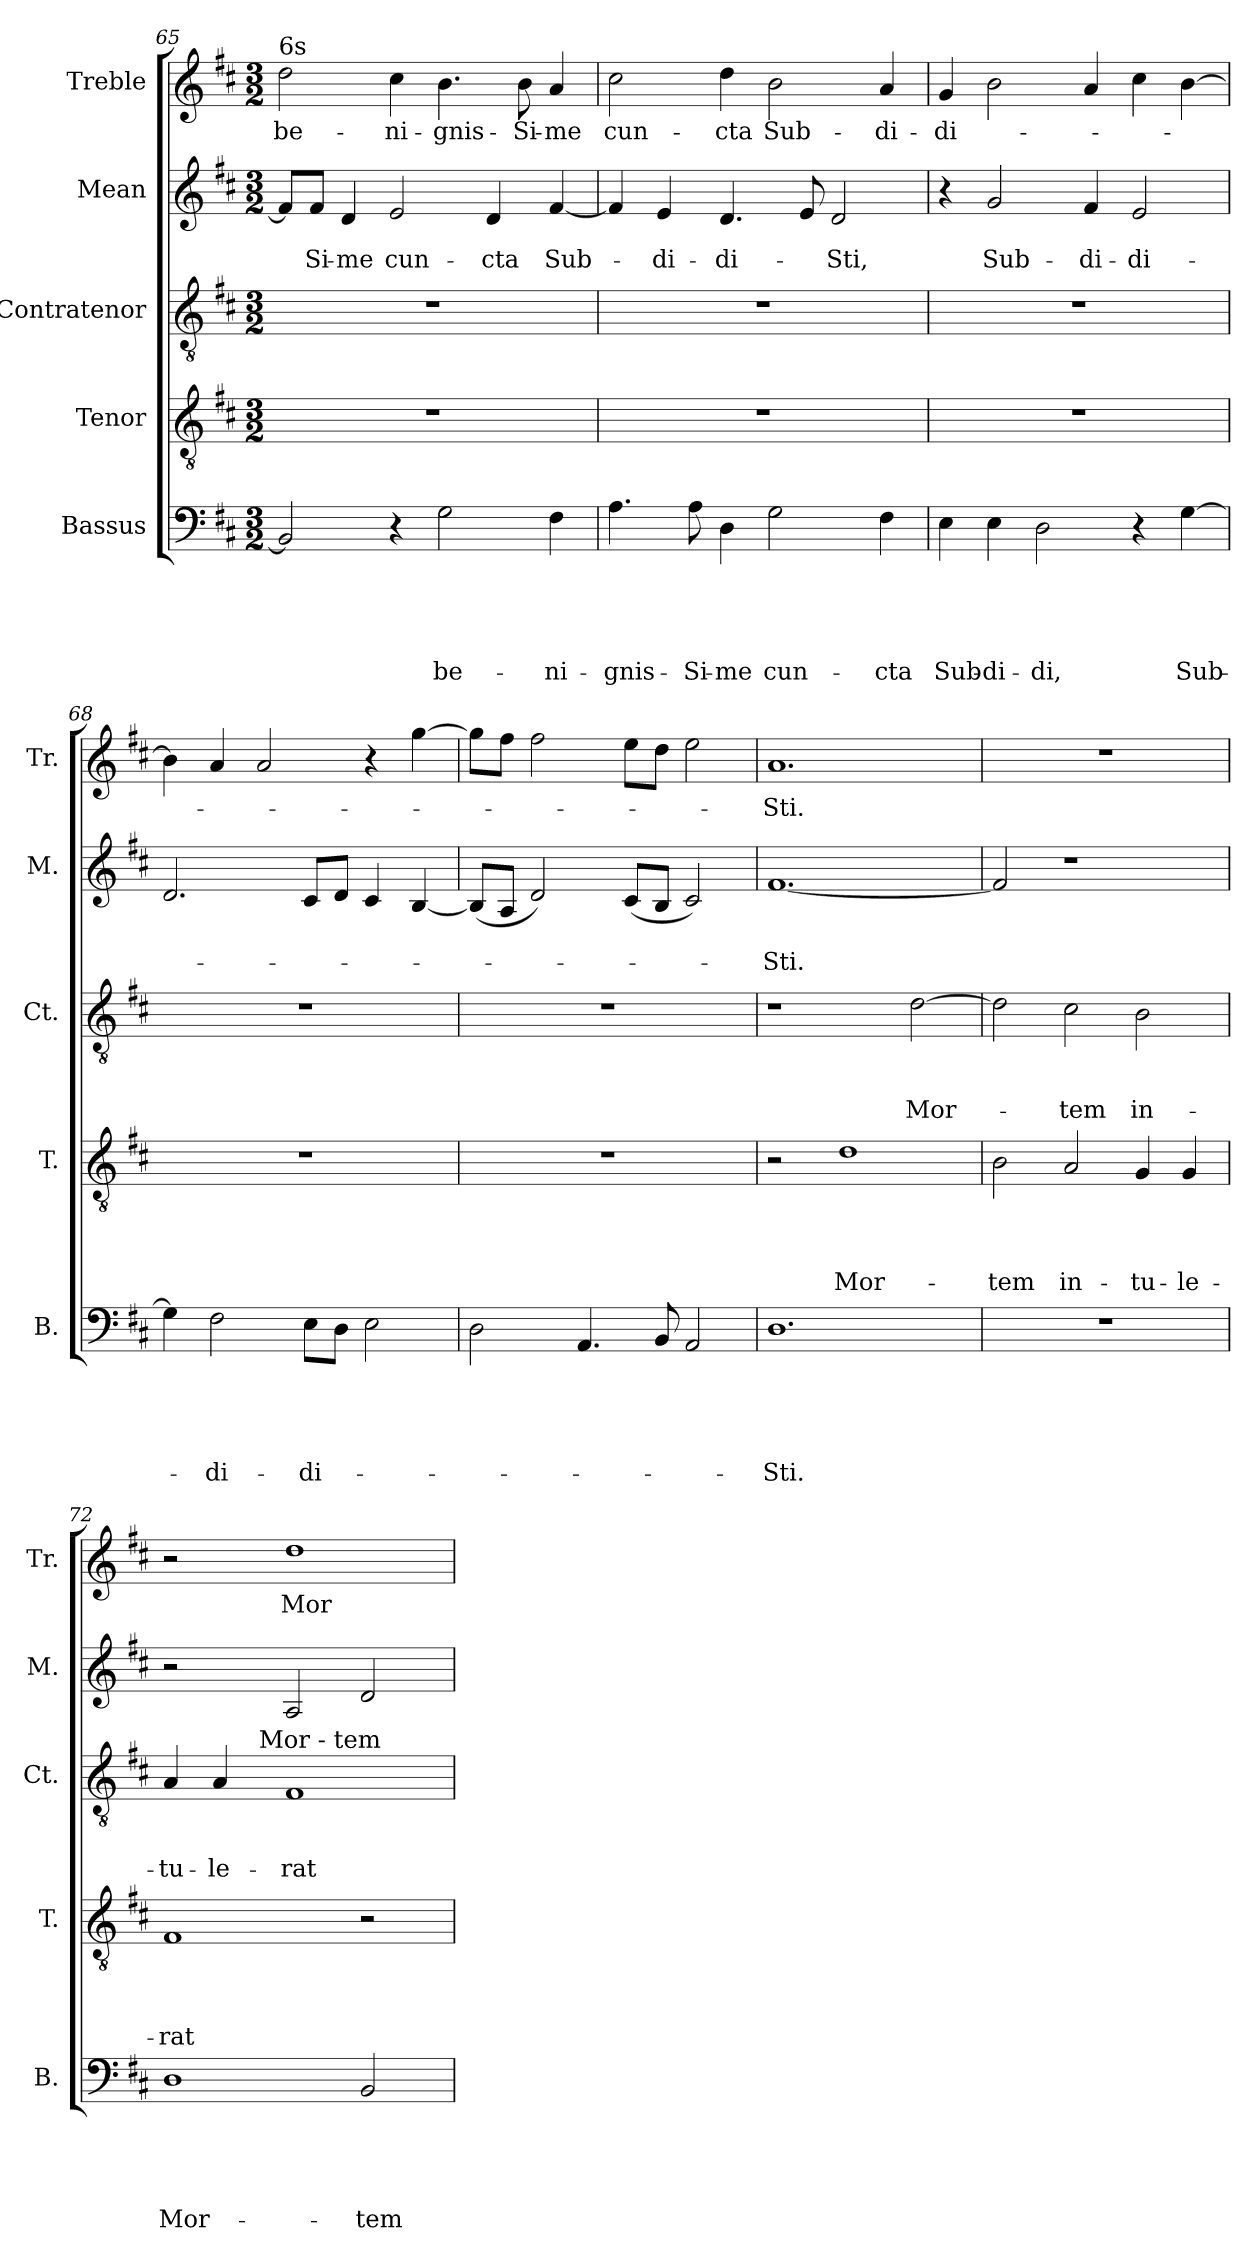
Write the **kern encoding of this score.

**kern	**text	**text	**text	**text	**text	**kern	**text	**text	**text	**text	**kern	**text	**text	**text	**kern	**text	**text	**kern	**text
*part5	*part5	*part5	*part5	*part5	*part5	*part4	*part4	*part4	*part4	*part4	*part3	*part3	*part3	*part3	*part2	*part2	*part2	*part1	*part1
*staff5	*staff5	*staff5	*staff5	*staff5	*staff5	*staff4	*staff4	*staff4	*staff4	*staff4	*staff3	*staff3	*staff3	*staff3	*staff2	*staff2	*staff2	*staff1	*staff1
*I"Bassus	*	*	*	*	*	*I"Tenor	*	*	*	*	*I"Contratenor	*	*	*	*I"Mean	*	*	*I"Treble	*
*I'B.	*	*	*	*	*	*I'T.	*	*	*	*	*I'Ct.	*	*	*	*I'M.	*	*	*I'Tr.	*
!!LO:LB:g=z
*clefF4	*	*	*	*	*	*clefGv2	*	*	*	*	*clefGv2	*	*	*	*clefG2	*	*	*clefG2	*
*k[f#c#]	*	*	*	*	*	*k[f#c#]	*	*	*	*	*k[f#c#]	*	*	*	*k[f#c#]	*	*	*k[f#c#]	*
*D:	*	*	*	*	*	*D:	*	*	*	*	*D:	*	*	*	*D:	*	*	*D:	*
*M3/2	*	*	*	*	*	*M3/2	*	*	*	*	*M3/2	*	*	*	*M3/2	*	*	*M3/2	*
=65	=65	=65	=65	=65	=65	=65	=65	=65	=65	=65	=65	=65	=65	=65	=65	=65	=65	=65	=65
!	!	!	!	!	!	!	!	!	!	!	!	!	!	!	!	!	!	!LO:TX:a:t=6s	!
!	!	!	!	!	!	!LO:N:vis=1	!	!	!	!	!LO:N:vis=1	!	!	!	!	!	!	!	!LO:LY:b
2BB/]	.	.	.	.	.	1.r	.	.	.	.	1.r	.	.	.	8f#/L]	.	.	2dd\	be-
!	!	!	!	!	!	!	!	!	!	!	!	!	!	!	!	!	!LO:LY:b	!	!
.	.	.	.	.	.	.	.	.	.	.	.	.	.	.	8f#/J	.	Si-	.	.
!	!	!	!	!	!	!	!	!	!	!	!	!	!	!	!	!	!LO:LY:b	!	!
.	.	.	.	.	.	.	.	.	.	.	.	.	.	.	4d/	.	-me	.	.
!	!	!	!	!	!	!	!	!	!	!	!	!	!	!	!	!	!LO:LY:b	!	!LO:LY:b
4r	.	.	.	.	.	.	.	.	.	.	.	.	.	.	2e/	.	cun-	4cc#\	-ni-
!	!	!	!	!	!LO:LY:b	!	!	!	!	!	!	!	!	!	!	!	!	!	!LO:LY:b
2G\	.	.	.	.	be-	.	.	.	.	.	.	.	.	.	.	.	.	4.b\	-gnis-
!	!	!	!	!	!	!	!	!	!	!	!	!	!	!	!	!	!LO:LY:b	!	!
.	.	.	.	.	.	.	.	.	.	.	.	.	.	.	4d/	.	-cta	.	.
!	!	!	!	!	!	!	!	!	!	!	!	!	!	!	!	!	!	!	!LO:LY:b
.	.	.	.	.	.	.	.	.	.	.	.	.	.	.	.	.	.	8b\	-Si-
!	!	!	!	!	!LO:LY:b	!	!	!	!	!	!	!	!	!	!	!	!LO:LY:b	!	!LO:LY:b
4F#\	.	.	.	.	-ni-	.	.	.	.	.	.	.	.	.	[<4f#/	.	Sub-	4a/	-me
=66	=66	=66	=66	=66	=66	=66	=66	=66	=66	=66	=66	=66	=66	=66	=66	=66	=66	=66	=66
!	!	!	!	!	!LO:LY:b	!LO:N:vis=1	!	!	!	!	!LO:N:vis=1	!	!	!	!	!	!	!	!LO:LY:b
4.A\	.	.	.	.	-gnis-	1.r	.	.	.	.	1.r	.	.	.	4f#/]	.	.	2cc#\	cun-
!	!	!	!	!	!	!	!	!	!	!	!	!	!	!	!	!	!LO:LY:b	!	!
.	.	.	.	.	.	.	.	.	.	.	.	.	.	.	4e/	.	-di-	.	.
!	!	!	!	!	!LO:LY:b	!	!	!	!	!	!	!	!	!	!	!	!	!	!
8A\	.	.	.	.	-Si-	.	.	.	.	.	.	.	.	.	.	.	.	.	.
!	!	!	!	!	!LO:LY:b	!	!	!	!	!	!	!	!	!	!	!	!LO:LY:b	!	!LO:LY:b
4D\	.	.	.	.	-me	.	.	.	.	.	.	.	.	.	4.d/	.	-di-	4dd\	-cta
!	!	!	!	!	!LO:LY:b	!	!	!	!	!	!	!	!	!	!	!	!	!	!LO:LY:b
2G\	.	.	.	.	cun-	.	.	.	.	.	.	.	.	.	.	.	.	2b\	Sub-
.	.	.	.	.	.	.	.	.	.	.	.	.	.	.	8e/	.	.	.	.
!	!	!	!	!	!	!	!	!	!	!	!	!	!	!	!	!	!LO:LY:b	!	!
.	.	.	.	.	.	.	.	.	.	.	.	.	.	.	2d/	.	-Sti,	.	.
!	!	!	!	!	!LO:LY:b	!	!	!	!	!	!	!	!	!	!	!	!	!	!LO:LY:b
4F#\	.	.	.	.	-cta	.	.	.	.	.	.	.	.	.	.	.	.	4a/	-di-
=67	=67	=67	=67	=67	=67	=67	=67	=67	=67	=67	=67	=67	=67	=67	=67	=67	=67	=67	=67
!	!	!	!	!	!LO:LY:b	!LO:N:vis=1	!	!	!	!	!LO:N:vis=1	!	!	!	!	!	!	!	!LO:LY:b
4E\	.	.	.	.	Sub-	1.r	.	.	.	.	1.r	.	.	.	4r	.	.	4g/	-di-
!	!	!	!	!	!LO:LY:b	!	!	!	!	!	!	!	!	!	!	!	!LO:LY:b	!	!
4E\	.	.	.	.	-di-	.	.	.	.	.	.	.	.	.	2g/	.	Sub-	2b\	.
!	!	!	!	!	!LO:LY:b:rj	!	!	!	!	!	!	!	!	!	!	!	!	!	!
2D\	.	.	.	.	-di,	.	.	.	.	.	.	.	.	.	.	.	.	.	.
!	!	!	!	!	!	!	!	!	!	!	!	!	!	!	!	!	!LO:LY:b	!	!
.	.	.	.	.	.	.	.	.	.	.	.	.	.	.	4f#/	.	-di-	4a/	.
!	!	!	!	!	!	!	!	!	!	!	!	!	!	!	!	!	!LO:LY:b	!	!
4r	.	.	.	.	.	.	.	.	.	.	.	.	.	.	2e/	.	-di-	4cc#\	.
!	!	!	!	!	!LO:LY:b	!	!	!	!	!	!	!	!	!	!	!	!	!	!
[>4G\	.	.	.	.	Sub-	.	.	.	.	.	.	.	.	.	.	.	.	[>4b\	.
=68	=68	=68	=68	=68	=68	=68	=68	=68	=68	=68	=68	=68	=68	=68	=68	=68	=68	=68	=68
!	!	!	!	!	!	!LO:N:vis=1	!	!	!	!	!LO:N:vis=1	!	!	!	!	!	!	!	!
4G\]	.	.	.	.	.	1.r	.	.	.	.	1.r	.	.	.	2.d/	.	.	4b\]	.
!	!	!	!	!	!LO:LY:b	!	!	!	!	!	!	!	!	!	!	!	!	!	!
2F#\	.	.	.	.	-di-	.	.	.	.	.	.	.	.	.	.	.	.	4a/	.
.	.	.	.	.	.	.	.	.	.	.	.	.	.	.	.	.	.	2a/	.
!	!	!	!	!	!LO:LY:b	!	!	!	!	!	!	!	!	!	!	!	!	!	!
8E\L	.	.	.	.	-di-	.	.	.	.	.	.	.	.	.	8c#/L	.	.	.	.
8D\J	.	.	.	.	.	.	.	.	.	.	.	.	.	.	8d/J	.	.	.	.
2E\	.	.	.	.	.	.	.	.	.	.	.	.	.	.	4c#/	.	.	4r	.
.	.	.	.	.	.	.	.	.	.	.	.	.	.	.	[<4B/	.	.	[>4gg\	.
=69	=69	=69	=69	=69	=69	=69	=69	=69	=69	=69	=69	=69	=69	=69	=69	=69	=69	=69	=69
!	!	!	!	!	!	!LO:N:vis=1	!	!	!	!	!LO:N:vis=1	!	!	!	!	!	!	!	!
2D\	.	.	.	.	.	1.r	.	.	.	.	1.r	.	.	.	(>8B/L]	.	.	8gg\L]	.
.	.	.	.	.	.	.	.	.	.	.	.	.	.	.	8A/J	.	.	8ff#\J	.
.	.	.	.	.	.	.	.	.	.	.	.	.	.	.	2d/)	.	.	2ff#\	.
4.AA/	.	.	.	.	.	.	.	.	.	.	.	.	.	.	.	.	.	.	.
.	.	.	.	.	.	.	.	.	.	.	.	.	.	.	(<8c#/L	.	.	8ee\L	.
8BB/	.	.	.	.	.	.	.	.	.	.	.	.	.	.	8B/J	.	.	8dd\J	.
2AA/	.	.	.	.	.	.	.	.	.	.	.	.	.	.	2c#/)	.	.	2ee\	.
=70	=70	=70	=70	=70	=70	=70	=70	=70	=70	=70	=70	=70	=70	=70	=70	=70	=70	=70	=70
!	!	!	!	!	!LO:LY:b	!	!	!	!	!	!	!	!	!	!	!	!LO:LY:b	!	!LO:LY:b
1.D	.	.	.	.	-Sti.	2r	.	.	.	.	1r	.	.	.	[>1.f#	.	-Sti.	1.a	-Sti.
!	!	!	!	!	!	!	!	!	!	!LO:LY:b	!	!	!	!	!	!	!	!	!
.	.	.	.	.	.	1d	.	.	.	Mor-	.	.	.	.	.	.	.	.	.
!	!	!	!	!	!	!	!	!	!	!	!	!	!	!LO:LY:b	!	!	!	!	!
.	.	.	.	.	.	.	.	.	.	.	[>2d\	.	.	Mor-	.	.	.	.	.
!!LO:PB:g=z
=71	=71	=71	=71	=71	=71	=71	=71	=71	=71	=71	=71	=71	=71	=71	=71	=71	=71	=71	=71
!LO:N:vis=1	!	!	!	!	!	!	!	!	!	!LO:LY:b	!	!	!	!	!	!	!	!LO:N:vis=1	!
1.r	.	.	.	.	.	2B\	.	.	.	-tem	2d\]	.	.	.	2f#/]	.	.	1.r	.
!	!	!	!	!	!	!	!	!	!	!LO:LY:b	!	!	!	!LO:LY:b	!	!	!	!	!
.	.	.	.	.	.	2A/	.	.	.	in-	2c#\	.	.	-tem	1r	.	.	.	.
!	!	!	!	!	!	!	!	!	!	!LO:LY:b	!	!	!	!LO:LY:b	!	!	!	!	!
.	.	.	.	.	.	4G/	.	.	.	-tu-	2B\	.	.	in-	.	.	.	.	.
!	!	!	!	!	!	!	!	!	!	!LO:LY:b	!	!	!	!	!	!	!	!	!
.	.	.	.	.	.	4G/	.	.	.	-le-	.	.	.	.	.	.	.	.	.
=72	=72	=72	=72	=72	=72	=72	=72	=72	=72	=72	=72	=72	=72	=72	=72	=72	=72	=72	=72
!	!	!	!	!	!LO:LY:b	!	!	!	!	!LO:LY:b	!	!	!	!LO:LY:b	!	!	!	!	!
*	*	*	*	*	*	*	*	*	*	*	*^	*	*	*	*	*	*	*	*
1D	.	.	.	.	Mor-	1F#	.	.	.	-rat	4A/	4ryy	.	.	-tu-	2r	.	.	2r	.
!	!	!	!	!	!	!	!	!	!	!	!	!	!	!	!LO:LY:b	!	!	!	!	!
.	.	.	.	.	.	.	.	.	.	.	4A/	8ryy	.	.	-le-	.	.	.	.	.
.	.	.	.	.	.	.	.	.	.	.	.	32ryy	.	.	.	.	.	.	.	.
!	!	!	!	!	!	!	!	!	!	!	!	!LO:TX:a:t=Mor - tem	!	!	!	!	!	!	!	!
.	.	.	.	.	.	.	.	.	.	.	.	1ryy	.	.	.	.	.	.	.	.
!	!	!	!	!	!	!	!	!	!	!	!	!	!	!	!LO:LY:b:rj	!	!	!	!	!LO:LY:b
.	.	.	.	.	.	.	.	.	.	.	1F#	.	.	.	-rat	2A/	.	.	1dd	Mor-
!	!	!	!	!	!LO:LY:b	!	!	!	!	!	!	!	!	!	!	!	!	!	!	!
2BB/	.	.	.	.	-tem	2r	.	.	.	.	.	.	.	.	.	2d/	.	.	.	.
.	.	.	.	.	.	.	.	.	.	.	.	16.ryy	.	.	.	.	.	.	.	.
*	*	*	*	*	*	*	*	*	*	*	*v	*v	*	*	*	*	*	*	*	*
=	=	=	=	=	=	=	=	=	=	=	=	=	=	=	=	=	=	=	=
*-	*-	*-	*-	*-	*-	*-	*-	*-	*-	*-	*-	*-	*-	*-	*-	*-	*-	*-	*-
